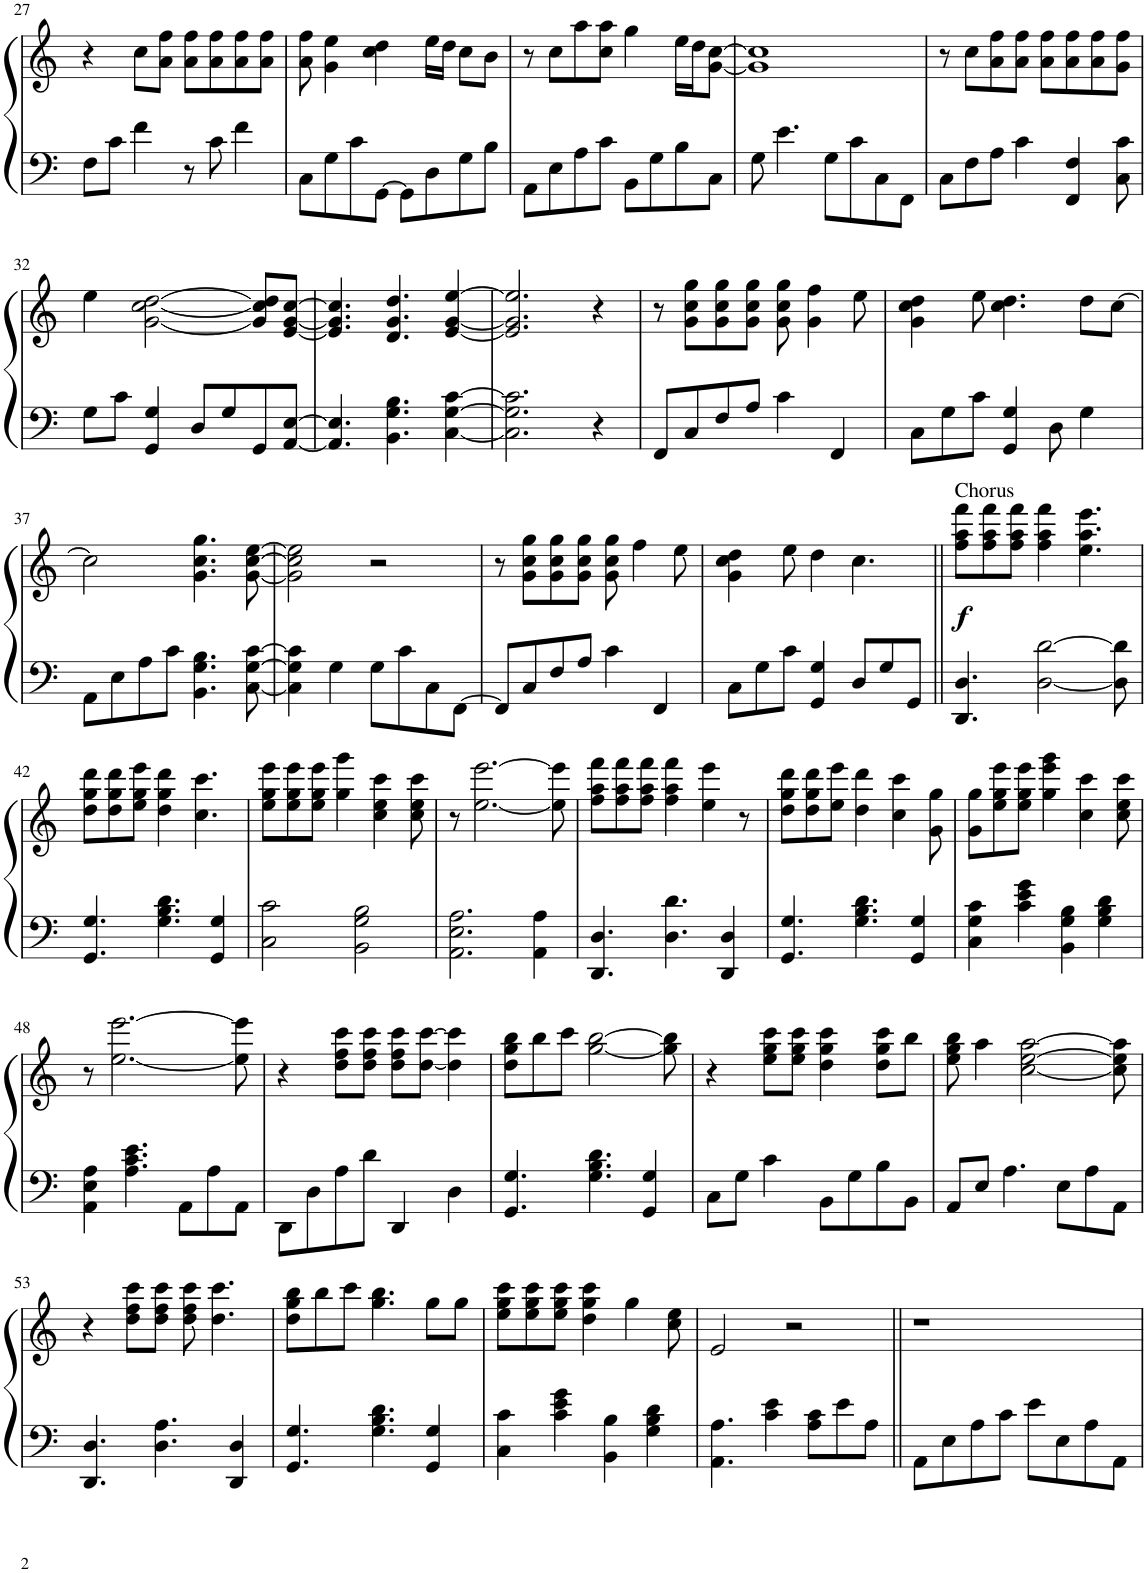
**kern	**kern	**dynam
*part1	*part1	*part1
*staff2	*staff1	*staff1/2
*I"Piano	*	*
*I'Pno	*	*
!!LO:PB:g=z
*clefF4	*clefG2	*
*k[]	*k[]	*
*M4/4	*M4/4	*
=27	=27	=27
8F\L	4r	.
8c\J	.	.
4f\	8cc\L	.
.	8a\ 8ff\J	.
8r	8a\ 8ff\L	.
8c\	8a\ 8ff\	.
4f\	8a\ 8ff\	.
.	8a\ 8ff\J	.
=28	=28	=28
8C\L	8a\ 8ff\	.
8G\	4g\ 4ee\	.
8c\	.	.
[8GG\J	4cc\ 4dd\	.
8GG\L]	.	.
8D\	16ee\LL	.
.	16dd\JJ	.
8G\	8cc\L	.
8B\J	8b\J	.
=29	=29	=29
8AA\L	8r	.
8E\	8cc\L	.
8A\	8aa\	.
8c\J	8cc\ 8aa\J	.
8BB\L	4gg\	.
8G\	.	.
8B\	16ee\LL	.
.	16dd\J	.
8C\J	[8g\ [8cc\J	.
=30	=30	=30
8G\	1g] 1cc]	.
4.e\	.	.
8G\L	.	.
8c\	.	.
8C\	.	.
8FF\J	.	.
=31	=31	=31
8C\L	8r	.
8F\	8cc\L	.
8A\J	8a\ 8ff\	.
4c\	8a\ 8ff\J	.
.	8a\ 8ff\L	.
4FF/ 4F/	8a\ 8ff\	.
.	8a\ 8ff\	.
8C\ 8c\	8g\ 8ff\J	.
!!LO:LB:g=z
=32	=32	=32
8G\L	4ee\	.
8c\J	.	.
4GG/ 4G/	[2g\ [2cc\ [2dd\	.
8D/L	.	.
8G/	.	.
8GG/	8g/] 8cc/] 8dd/]L	.
[8AA/ [8E/J	[8e/ [8g/ [8cc/J	.
=33	=33	=33
4.AA/] 4.E/]	4.e/] 4.g/] 4.cc/]	.
4.BB\ 4.G\ 4.B\	4.d/ 4.g/ 4.dd/	.
[4C\ [4G\ [4c\	[4e/ [4g/ [4ee/	.
=34	=34	=34
2.C\] 2.G\] 2.c\]	2.e/] 2.g/] 2.ee/]	.
4r	4r	.
=35	=35	=35
8FF/L	8r	.
8C/	8g\ 8cc\ 8gg\L	.
8F/	8g\ 8cc\ 8gg\	.
8A/J	8g\ 8cc\ 8gg\J	.
4c\	8g\ 8cc\ 8gg\	.
.	4g\ 4ff\	.
4FF/	.	.
.	8ee\	.
=36	=36	=36
8C\L	4g\ 4cc\ 4dd\	.
8G\	.	.
8c\J	8ee\	.
4GG/ 4G/	4.cc\ 4.dd\	.
8D\	.	.
4G\	8dd\L	.
.	[8cc\J	.
!!LO:LB:g=z
=37	=37	=37
8AA\L	2cc\]	.
8E\	.	.
8A\	.	.
8c\J	.	.
4.BB\ 4.G\ 4.B\	4.g\ 4.cc\ 4.gg\	.
[8C\ [8G\ [8c\	[8g\ [8cc\ [8ee\	.
=38	=38	=38
4C\] 4G\] 4c\]	2g\] 2cc\] 2ee\]	.
4G\	.	.
8G\L	2r	.
8c\	.	.
8C\	.	.
[8FF\J	.	.
=39	=39	=39
8FF/L]	8r	.
8C/	8g\ 8cc\ 8gg\L	.
8F/	8g\ 8cc\ 8gg\	.
8A/J	8g\ 8cc\ 8gg\J	.
4c\	8g\ 8cc\ 8gg\	.
.	4ff\	.
4FF/	.	.
.	8ee\	.
=40	=40	=40
8C\L	4g\ 4cc\ 4dd\	.
8G\	.	.
8c\J	8ee\	.
4GG/ 4G/	4dd\	.
8D/L	4.cc\	.
8G/	.	.
8GG/J	.	.
=41||	=41||	=41||
!	!LO:TX:a:t=Chorus	!
!	!	!LO:DY:a=2
4.DD/ 4.D/	8ff\ 8aa\ 8fff\L	f
.	8ff\ 8aa\ 8fff\	.
.	8ff\ 8aa\ 8fff\J	.
[2D\ [2d\	4ff\ 4aa\ 4fff\	.
.	4.ee\ 4.aa\ 4.eee\	.
8D\] 8d\]	.	.
!!LO:LB:g=z
=42	=42	=42
4.GG/ 4.G/	8dd\ 8gg\ 8ddd\L	.
.	8dd\ 8gg\ 8ddd\	.
.	8ee\ 8gg\ 8eee\J	.
4.G\ 4.B\ 4.d\	4dd\ 4gg\ 4ddd\	.
.	4.cc\ 4.ccc\	.
4GG/ 4G/	.	.
=43	=43	=43
2C\ 2c\	8ee\ 8gg\ 8eee\L	.
.	8ee\ 8gg\ 8eee\	.
.	8ee\ 8gg\ 8eee\J	.
.	4gg\ 4ggg\	.
2BB\ 2G\ 2B\	.	.
.	4cc\ 4ee\ 4ccc\	.
.	8cc\ 8ee\ 8ccc\	.
=44	=44	=44
2.AA\ 2.E\ 2.A\	8r	.
.	[2.ee\ [2.eee\	.
4AA\ 4A\	.	.
.	8ee\] 8eee\]	.
=45	=45	=45
4.DD/ 4.D/	8ff\ 8aa\ 8fff\L	.
.	8ff\ 8aa\ 8fff\	.
.	8ff\ 8aa\ 8fff\J	.
4.D\ 4.d\	4ff\ 4aa\ 4fff\	.
.	4ee\ 4eee\	.
4DD/ 4D/	.	.
.	8r	.
=46	=46	=46
4.GG/ 4.G/	8dd\ 8gg\ 8ddd\L	.
.	8dd\ 8gg\ 8ddd\	.
.	8ee\ 8eee\J	.
4.G\ 4.B\ 4.d\	4dd\ 4ddd\	.
.	4cc\ 4ccc\	.
4GG/ 4G/	.	.
.	8g\ 8gg\	.
=47	=47	=47
4C\ 4G\ 4c\	8g\ 8gg\L	.
.	8ee\ 8gg\ 8eee\	.
4c\ 4e\ 4g\	8ee\ 8gg\ 8eee\J	.
.	4gg\ 4eee\ 4ggg\	.
4BB\ 4G\ 4B\	.	.
.	4cc\ 4ccc\	.
4G\ 4B\ 4d\	.	.
.	8cc\ 8ee\ 8ccc\	.
!!LO:LB:g=z
=48	=48	=48
4AA\ 4E\ 4A\	8r	.
.	[2.ee\ [2.eee\	.
4.A\ 4.c\ 4.e\	.	.
8AA\L	.	.
8A\	.	.
8AA\J	8ee\] 8eee\]	.
=49	=49	=49
8DD\L	4r	.
8D\	.	.
8A\	8dd\ 8ff\ 8ccc\L	.
8d\J	8dd\ 8ff\ 8ccc\J	.
4DD/	8dd\ 8ff\ 8ccc\L	.
.	[8dd\ [8ccc\J	.
4D\	4dd\] 4ccc\]	.
=50	=50	=50
4.GG/ 4.G/	8dd\ 8gg\ 8bb\L	.
.	8bb\	.
.	8ccc\J	.
4.G\ 4.B\ 4.d\	[2gg\ [2bb\	.
4GG/ 4G/	.	.
.	8gg\] 8bb\]	.
=51	=51	=51
8C\L	4r	.
8G\J	.	.
4c\	8ee\ 8gg\ 8ccc\L	.
.	8ee\ 8gg\ 8ccc\J	.
8BB\L	4dd\ 4gg\ 4ccc\	.
8G\	.	.
8B\	8dd\ 8gg\ 8ccc\L	.
8BB\J	8bb\J	.
=52	=52	=52
8AA/L	8ee\ 8gg\ 8bb\	.
8E/J	4aa\	.
4.A\	.	.
.	[2cc\ [2ee\ [2aa\	.
8E\L	.	.
8A\	.	.
8AA\J	8cc\] 8ee\] 8aa\]	.
!!LO:LB:g=z
=53	=53	=53
4.DD/ 4.D/	4r	.
.	8dd\ 8ff\ 8ccc\L	.
4.D\ 4.A\	8dd\ 8ff\ 8ccc\J	.
.	8dd\ 8ff\ 8ccc\	.
.	4.dd\ 4.ccc\	.
4DD/ 4D/	.	.
=54	=54	=54
4.GG/ 4.G/	8dd\ 8gg\ 8bb\L	.
.	8bb\	.
.	8ccc\J	.
4.G\ 4.B\ 4.d\	4.gg\ 4.bb\	.
4GG/ 4G/	8gg\L	.
.	8gg\J	.
=55	=55	=55
4C\ 4c\	8ee\ 8gg\ 8ccc\L	.
.	8ee\ 8gg\ 8ccc\	.
4c\ 4e\ 4g\	8ee\ 8gg\ 8ccc\J	.
.	4dd\ 4gg\ 4ccc\	.
4BB\ 4B\	.	.
.	4gg\	.
4G\ 4B\ 4d\	.	.
.	8cc\ 8ee\	.
=56	=56	=56
4.AA\ 4.A\	2e/	.
4c\ 4e\	.	.
.	2r	.
8A\ 8c\L	.	.
8e\	.	.
8A\J	.	.
=57||	=57||	=57||
8AA\L	1r	.
8E\	.	.
8A\	.	.
8c\J	.	.
8e\L	.	.
8E\	.	.
8A\	.	.
8AA\J	.	.
=	=	=
*-	*-	*-
